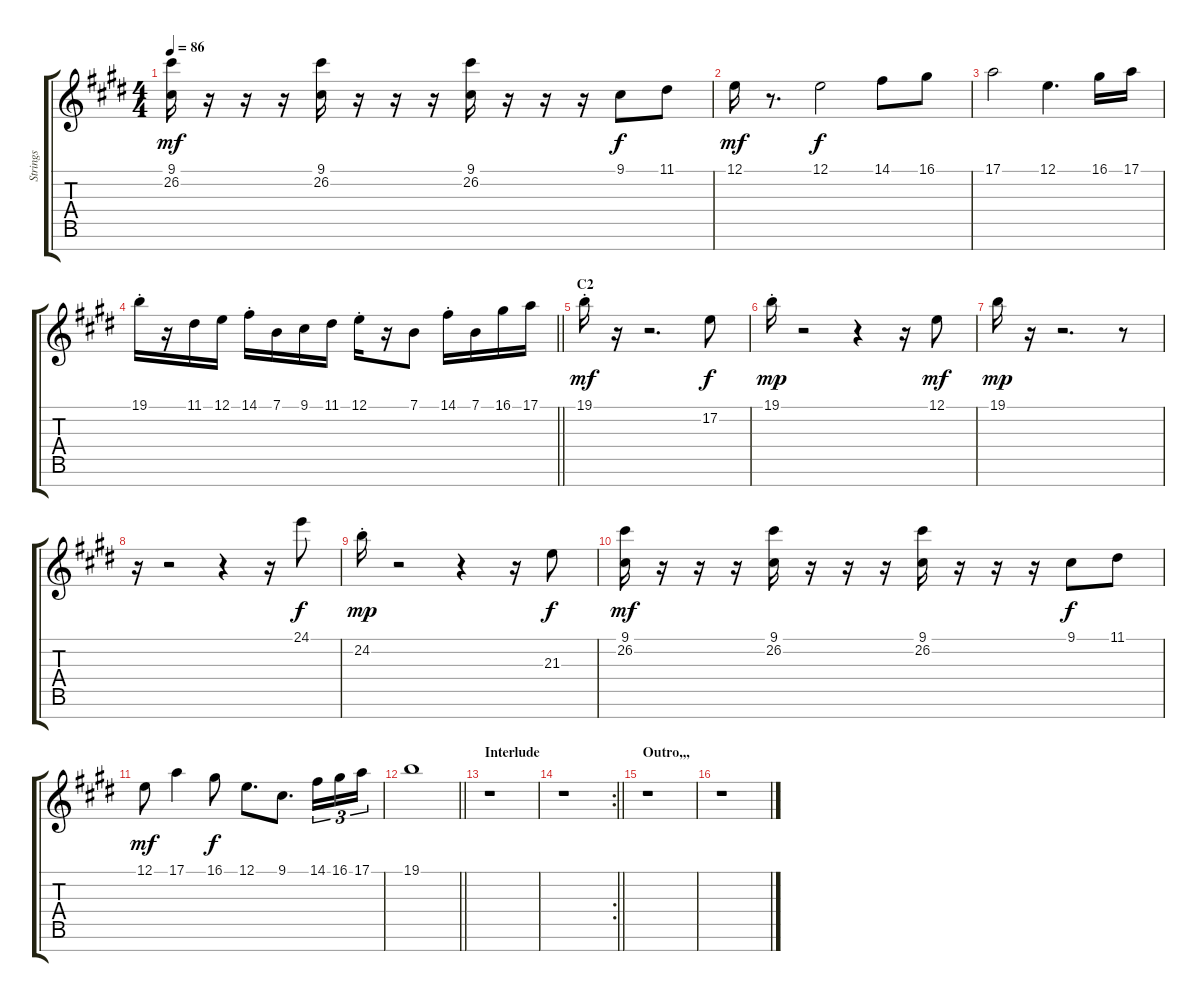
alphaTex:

\track ("Strings" "Strings") {instrument stringensemble1}
\staff {score tabs}
\tuning (E4 B3 G3 D3 A2 E2 B1) {hide}
\ts (4 4)
\tempo 86
\clef g2
\ks e
(9.1 26.2).16{dy mf} r.16 r.16 r.16 (9.1 26.2).16 r.16 r.16 r.16 (9.1 26.2).16 r.16 r.16 r.16 9.1.8{dy f} 11.1.8 |
12.1.16{dy mf} r.8{d} 12.1.2{dy f} 14.1.8 16.1.8 |
17.1.2 12.1.4{d} 16.1.16 17.1.16 |
\barLineRight lightlight
19.1{st}.16 r.16 11.1.16 12.1.16 14.1{st}.16 7.1.16 9.1.16 11.1.16 12.1{st}.16 r.16 7.1.8 14.1{st}.16 7.1.16 16.1.16 17.1.16 |
\section ("" "C2")
19.1{st}.16{dy mf} r.16 r.2{d} 17.2.8{dy f} |
19.1{st}.16{dy mp} r.2 r.4 r.16 12.1.8{dy mf} |
19.1.16{dy mp} r.16 r.2{d} r.8 |
r.16 r.2 r.4 r.16 24.1.8{dy f} |
24.2{st}.16{dy mp} r.2 r.4 r.16 21.3.8{dy f} |
(9.1 26.2).16{dy mf} r.16 r.16 r.16 (9.1 26.2).16 r.16 r.16 r.16 (9.1 26.2).16 r.16 r.16 r.16 9.1.8{dy f} 11.1.8 |
12.1.8{dy mf} 17.1.4 16.1.8{dy f} 12.1.8{d} 9.1.8{d} 14.1.16{tu (3 2)} 16.1.16{tu (3 2)} 17.1.16{tu (3 2)} |
\barLineRight lightlight
19.1.1{volume 2} |
\section ("" "Interlude")
r.1 |
\rc 2
\barLineRight lightlight
r.1{volume 13} |
\section ("" "Outro,,,")
r.1 |
r.1
